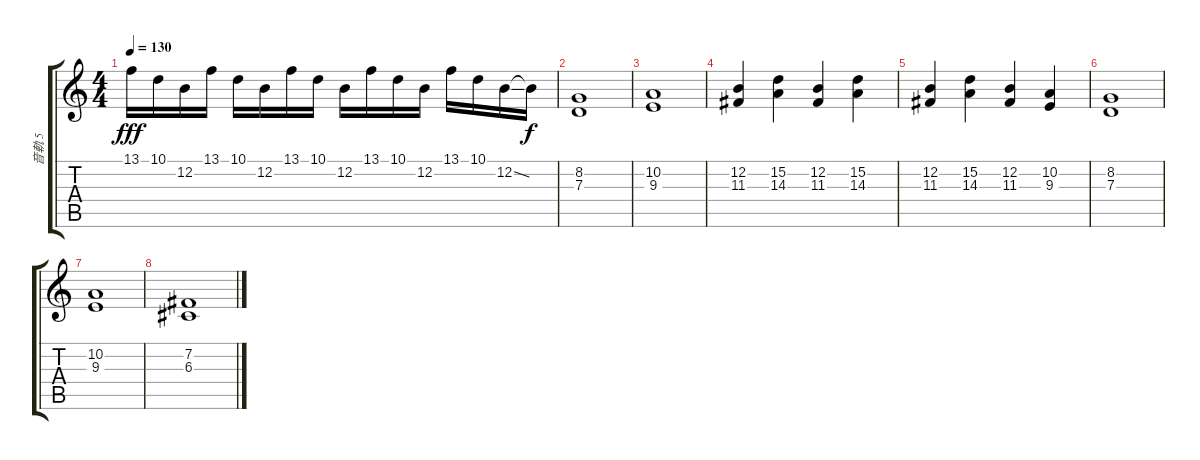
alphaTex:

\track ("音軌 5" "音軌 5") {instrument churchorgan}
\staff {score tabs}
\tuning (E4 B3 G3 D3 A2 E2) {hide}
\ts (4 4)
\tempo 130
\clef g2
\ks c
13.1.16{dy fff} 10.1.16 12.2.16 13.1.16 10.1.16 12.2.16 13.1.16 10.1.16 12.2.16 13.1.16 10.1.16 12.2.16 13.1.16 10.1.16 12.2{ss}.16 12.2{t}.16{dy f} |
(8.2 7.3).1 |
(10.2 9.3).1 |
(12.2 11.3).4 (15.2 14.3).4 (12.2 11.3).4 (15.2 14.3).4 |
(12.2 11.3).4 (15.2 14.3).4 (12.2 11.3).4 (10.2 9.3).4 |
(8.2 7.3).1 |
(10.2 9.3).1 |
(7.2 6.3).1
